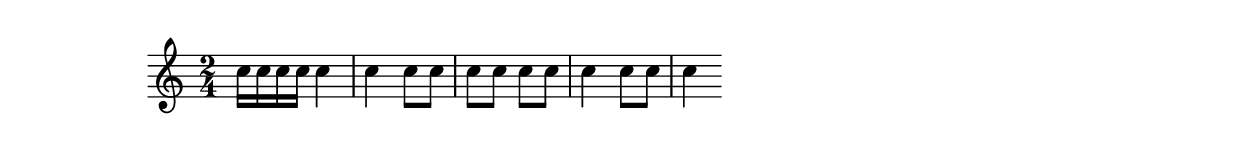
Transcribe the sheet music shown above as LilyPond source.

#(ly:set-option 'old-relative)
\version "1.9.0"
\header {
    
texidoc = "Notes that are shorter than the common shortest note, Get a
space (i.e. without the space needed for the note) proportional to
their duration. So 16th notes get 1/2 of the space of an eigth note.
The total distance for a 16th is (including note head) is 3/4 of the
eighth note. "

}

\score { \notes \relative c''
{
    \time 2/4 
    c16 c c c c4 c4
    c8 c8 c8 c8
    c8 c8 c4
    c8 c8 c4

}

	 \paper { raggedright = ##t}
}

